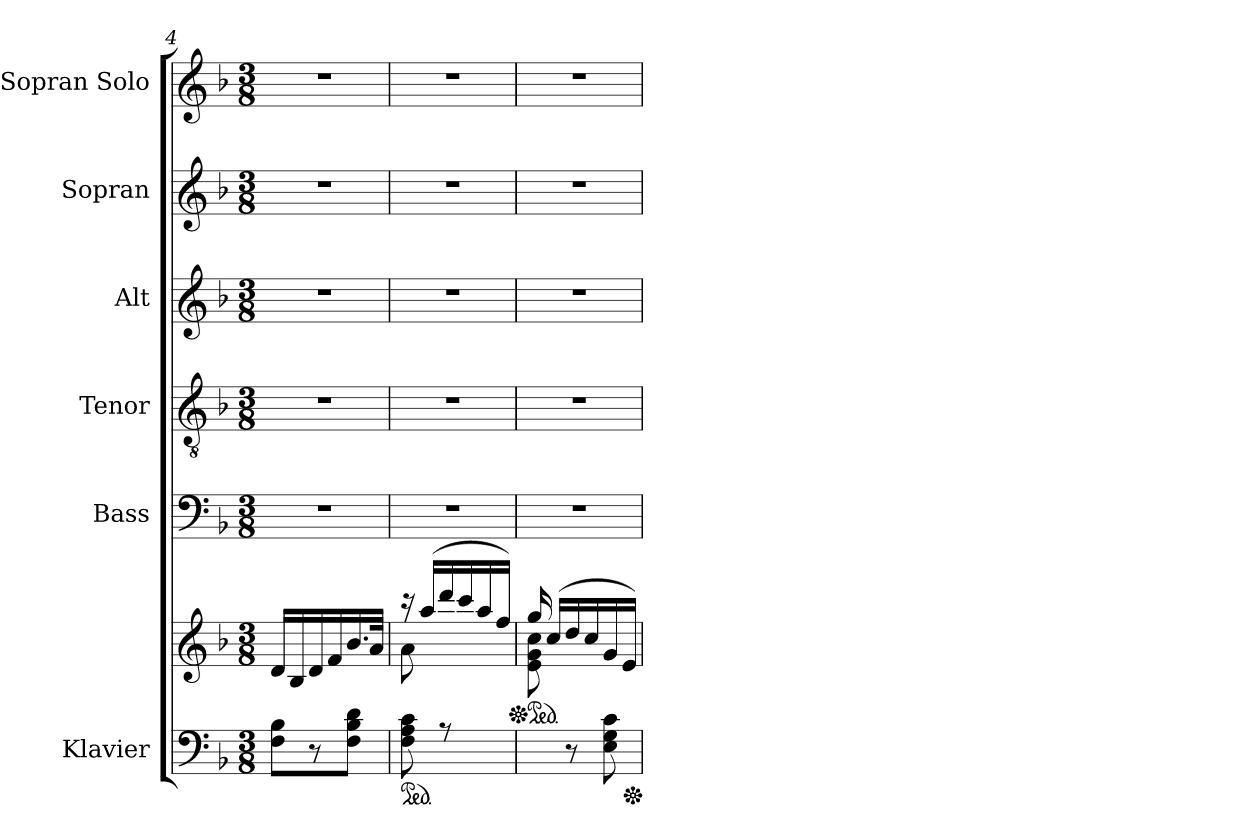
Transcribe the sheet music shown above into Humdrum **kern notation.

**kern	**kern	**kern	**kern	**kern	**kern	**kern
*part6	*part6	*part5	*part4	*part3	*part2	*part1
*staff7	*staff6	*staff5	*staff4	*staff3	*staff2	*staff1
*I"Klavier	*	*I"Bass	*I"Tenor	*I"Alt	*I"Sopran	*I"Sopran Solo
*	*	*I'B	*I'T	*I'A	*I'S	*
*clefF4	*clefG2	*clefF4	*clefGv2	*clefG2	*clefG2	*clefG2
*k[b-]	*k[b-]	*k[b-]	*k[b-]	*k[b-]	*k[b-]	*k[b-]
*M3/8	*M3/8	*M3/8	*M3/8	*M3/8	*M3/8	*M3/8
=4	=4	=4	=4	=4	=4	=4
8F\ 8B-\L	16d/LL	4.r	4.r	4.r	4.r	4.r
.	16B-/	.	.	.	.	.
8r	16d/	.	.	.	.	.
.	16f/	.	.	.	.	.
8F\ 8B-\ 8d\J	16.b-/	.	.	.	.	.
.	32a/JJk	.	.	.	.	.
=5	=5	=5	=5	=5	=5	=5
*ped	*	*	*	*	*	*
*	*^	*	*	*	*	*
*	*	*^	*	*	*	*	*
8F\ 8A\ 8c\L	16r	8a\	4ryy	4.r	4.r	4.r	4.r	4.r
.	(16aa/LL	.	.	.	.	.	.	.
8rA	16ddd/	4ryy	.	.	.	.	.	.
.	16ccc/	.	.	.	.	.	.	.
8ryy	16aa/	.	8f\ 8a\ 8cc\J	.	.	.	.	.
.	16ff/JJ)	.	.	.	.	.	.	.
*	*v	*v	*v	*	*	*	*	*
=6	=6	=6	=6	=6	=6	=6
*	*Xped	*	*	*	*	*
*	*^	*	*	*	*	*
*	*ped	*	*	*	*	*	*
8ryy	16gg/	8e\ 8g\ 8cc\	4.r	4.r	4.r	4.r	4.r
.	(>16cc/LL	.	.	.	.	.	.
8r	16dd/	4ryy	.	.	.	.	.
.	16cc/	.	.	.	.	.	.
8E\ 8G\ 8c\	16g/	.	.	.	.	.	.
.	16e/JJ)	.	.	.	.	.	.
*	*v	*v	*	*	*	*	*
*Xped	*	*	*	*	*	*
=	=	=	=	=	=	=
*-	*-	*-	*-	*-	*-	*-
